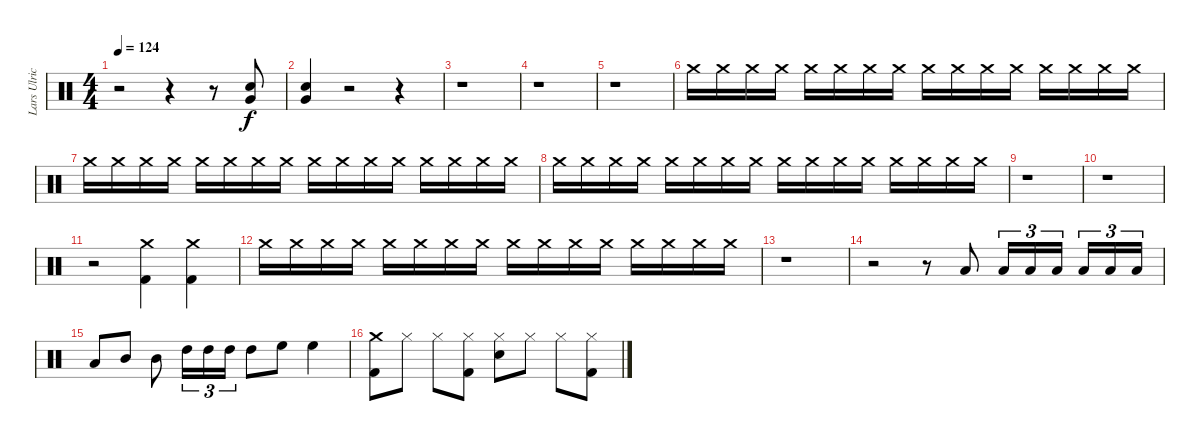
\track ("Lars Ulrich" "Lars Ulric") {instrument percussion}
\staff {score}
\articulation defaults
\ts (4 4)
\tempo 124
\clef neutral
\ks c
r.2{dy f} r.4 r.8 ("Snare (hit) 2" "Very Low Tom (hit)").8 |
("Snare (hit) 2" "Very Low Tom (hit)").4 r.2 r.4 |
r.1 |
r.1 |
r.1 |
"Crash medium (hit)".16 "Crash medium (hit)".16 "Crash medium (hit)".16 "Crash medium (hit)".16 "Crash medium (hit)".16 "Crash medium (hit)".16 "Crash medium (hit)".16 "Crash medium (hit)".16 "Crash medium (hit)".16 "Crash medium (hit)".16 "Crash medium (hit)".16 "Crash medium (hit)".16 "Crash medium (hit)".16 "Crash medium (hit)".16 "Crash medium (hit)".16 "Crash medium (hit)".16 |
"Crash medium (hit)".16 "Crash medium (hit)".16 "Crash medium (hit)".16 "Crash medium (hit)".16 "Crash medium (hit)".16 "Crash medium (hit)".16 "Crash medium (hit)".16 "Crash medium (hit)".16 "Crash medium (hit)".16 "Crash medium (hit)".16 "Crash medium (hit)".16 "Crash medium (hit)".16 "Crash medium (hit)".16 "Crash medium (hit)".16 "Crash medium (hit)".16 "Crash medium (hit)".16 |
"Crash medium (hit)".16{volume 16} "Crash medium (hit)".16 "Crash medium (hit)".16 "Crash medium (hit)".16 "Crash medium (hit)".16 "Crash medium (hit)".16 "Crash medium (hit)".16 "Crash medium (hit)".16 "Crash medium (hit)".16 "Crash medium (hit)".16 "Crash medium (hit)".16 "Crash medium (hit)".16 "Crash medium (hit)".16 "Crash medium (hit)".16 "Crash medium (hit)".16 "Crash medium (hit)".16 |
r.1 |
r.1 |
r.2 ("Crash medium (hit)" "Kick (hit) 2").4 ("Crash medium (hit)" "Kick (hit) 2").4 |
"Crash medium (hit)".16 "Crash medium (hit)".16 "Crash medium (hit)".16 "Crash medium (hit)".16 "Crash medium (hit)".16 "Crash medium (hit)".16 "Crash medium (hit)".16 "Crash medium (hit)".16 "Crash medium (hit)".16 "Crash medium (hit)".16 "Crash medium (hit)".16 "Crash medium (hit)".16 "Crash medium (hit)".16 "Crash medium (hit)".16 "Crash medium (hit)".16 "Crash medium (hit)".16 |
r.1 |
r.2 r.8 "Low Tom (hit)".8 "Low Tom (hit)".16{tu (3 2)} "Low Tom (hit)".16{tu (3 2)} "Low Tom (hit)".16{tu (3 2)} "Low Tom (hit)".16{tu (3 2)} "Low Tom (hit)".16{tu (3 2)} "Low Tom (hit)".16{tu (3 2)} |
"Low Tom (hit)".8 "Mid Tom (hit)".8 "Mid Tom (hit)".8 "High Tom (hit)".16{tu (3 2)} "High Tom (hit)".16{tu (3 2)} "High Tom (hit)".16{tu (3 2)} "High Tom (hit)".8 "High Floor Tom (hit)".8 "High Floor Tom (hit)".4 |
("Crash medium (hit)" "Kick (hit) 2").8 "Hi-Hat (closed)".8 "Hi-Hat (closed)".8 ("Kick (hit) 2" "Hi-Hat (closed)").8 ("Snare (hit) 2" "Hi-Hat (closed)").8 "Hi-Hat (closed)".8 "Hi-Hat (closed)".8 ("Kick (hit) 2" "Hi-Hat (closed)").8
